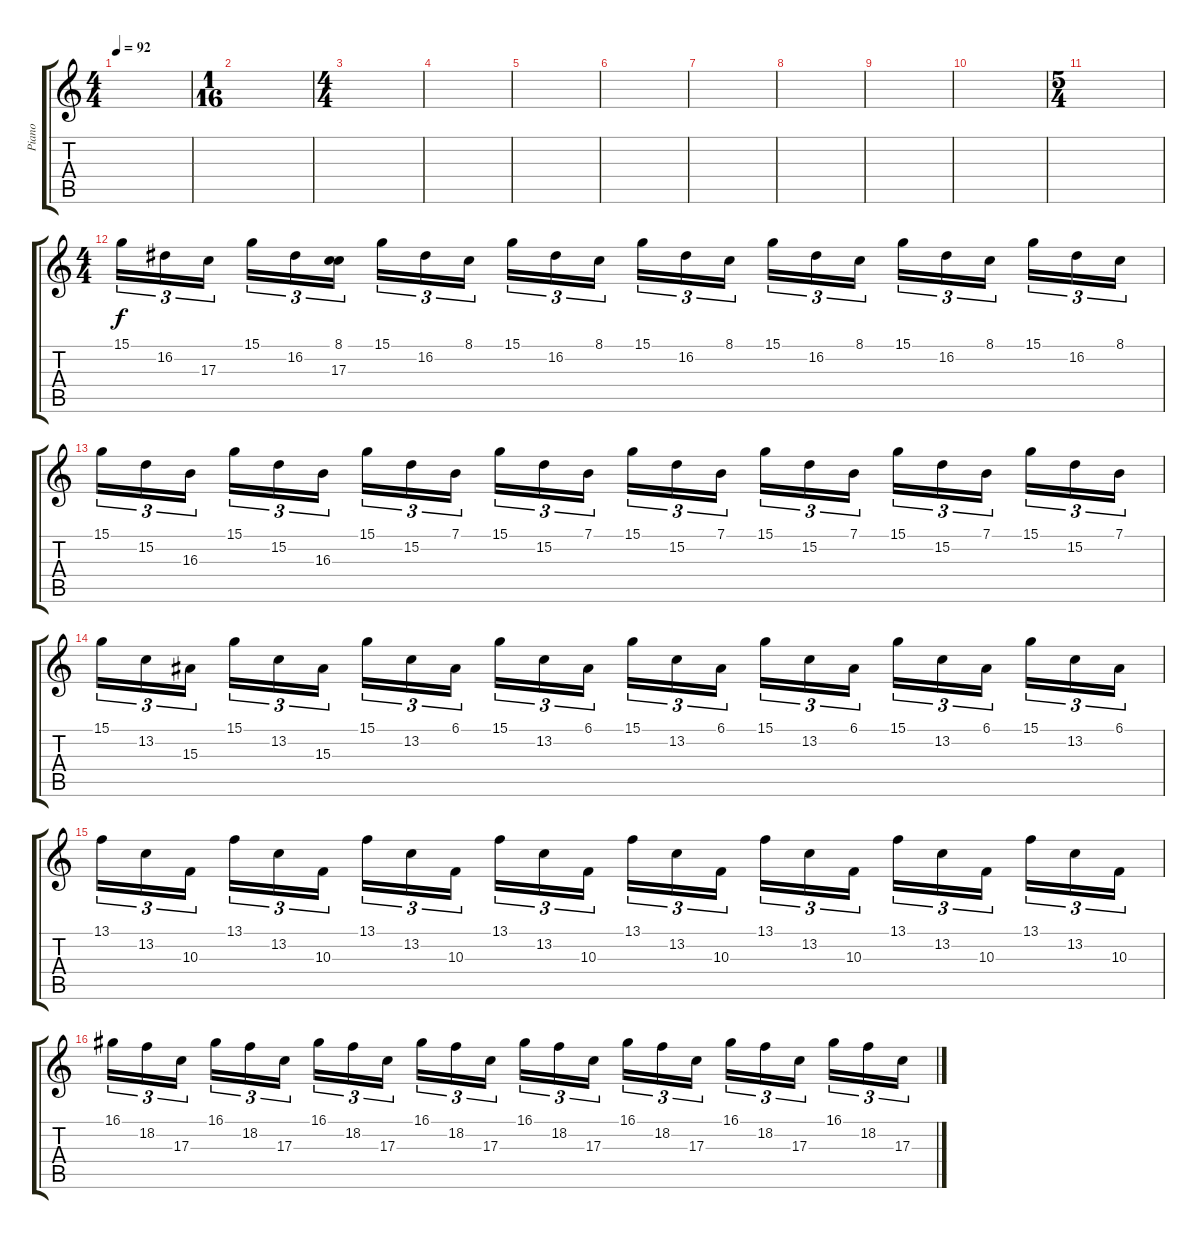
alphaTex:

\track ("Piano" "Piano") {instrument harpsichord}
\staff {score tabs}
\tuning (E4 B3 G3 D3 A2 E2) {hide}
\ts (4 4)
\tempo 92
\clef g2
\ks c
|
\ts (1 16)
|
\ts (4 4)
|
|
|
|
|
|
|
|
\ts (5 4)
|
\ts (4 4)
15.1.16{tu (3 2)} 16.2.16{tu (3 2)} 17.3.16{tu (3 2) beam splitsecondary} 15.1.16{tu (3 2)} 16.2.16{tu (3 2)} (8.1 17.3).16{tu (3 2)} 15.1.16{tu (3 2)} 16.2.16{tu (3 2)} 8.1.16{tu (3 2) beam splitsecondary} 15.1.16{tu (3 2)} 16.2.16{tu (3 2)} 8.1.16{tu (3 2)} 15.1.16{tu (3 2)} 16.2.16{tu (3 2)} 8.1.16{tu (3 2) beam splitsecondary} 15.1.16{tu (3 2)} 16.2.16{tu (3 2)} 8.1.16{tu (3 2)} 15.1.16{tu (3 2)} 16.2.16{tu (3 2)} 8.1.16{tu (3 2) beam splitsecondary} 15.1.16{tu (3 2)} 16.2.16{tu (3 2)} 8.1.16{tu (3 2)} |
15.1.16{tu (3 2)} 15.2.16{tu (3 2)} 16.3.16{tu (3 2) beam splitsecondary} 15.1.16{tu (3 2)} 15.2.16{tu (3 2)} 16.3.16{tu (3 2)} 15.1.16{tu (3 2)} 15.2.16{tu (3 2)} 7.1.16{tu (3 2) beam splitsecondary} 15.1.16{tu (3 2)} 15.2.16{tu (3 2)} 7.1.16{tu (3 2)} 15.1.16{tu (3 2)} 15.2.16{tu (3 2)} 7.1.16{tu (3 2) beam splitsecondary} 15.1.16{tu (3 2)} 15.2.16{tu (3 2)} 7.1.16{tu (3 2)} 15.1.16{tu (3 2)} 15.2.16{tu (3 2)} 7.1.16{tu (3 2) beam splitsecondary} 15.1.16{tu (3 2)} 15.2.16{tu (3 2)} 7.1.16{tu (3 2)} |
15.1.16{tu (3 2)} 13.2.16{tu (3 2)} 15.3.16{tu (3 2) beam splitsecondary} 15.1.16{tu (3 2)} 13.2.16{tu (3 2)} 15.3.16{tu (3 2)} 15.1.16{tu (3 2)} 13.2.16{tu (3 2)} 6.1.16{tu (3 2) beam splitsecondary} 15.1.16{tu (3 2)} 13.2.16{tu (3 2)} 6.1.16{tu (3 2)} 15.1.16{tu (3 2)} 13.2.16{tu (3 2)} 6.1.16{tu (3 2) beam splitsecondary} 15.1.16{tu (3 2)} 13.2.16{tu (3 2)} 6.1.16{tu (3 2)} 15.1.16{tu (3 2)} 13.2.16{tu (3 2)} 6.1.16{tu (3 2) beam splitsecondary} 15.1.16{tu (3 2)} 13.2.16{tu (3 2)} 6.1.16{tu (3 2)} |
13.1.16{tu (3 2)} 13.2.16{tu (3 2)} 10.3.16{tu (3 2) beam splitsecondary} 13.1.16{tu (3 2)} 13.2.16{tu (3 2)} 10.3.16{tu (3 2)} 13.1.16{tu (3 2)} 13.2.16{tu (3 2)} 10.3.16{tu (3 2) beam splitsecondary} 13.1.16{tu (3 2)} 13.2.16{tu (3 2)} 10.3.16{tu (3 2)} 13.1.16{tu (3 2)} 13.2.16{tu (3 2)} 10.3.16{tu (3 2) beam splitsecondary} 13.1.16{tu (3 2)} 13.2.16{tu (3 2)} 10.3.16{tu (3 2)} 13.1.16{tu (3 2)} 13.2.16{tu (3 2)} 10.3.16{tu (3 2) beam splitsecondary} 13.1.16{tu (3 2)} 13.2.16{tu (3 2)} 10.3.16{tu (3 2)} |
16.1.16{tu (3 2)} 18.2.16{tu (3 2)} 17.3.16{tu (3 2) beam splitsecondary} 16.1.16{tu (3 2)} 18.2.16{tu (3 2)} 17.3.16{tu (3 2)} 16.1.16{tu (3 2)} 18.2.16{tu (3 2)} 17.3.16{tu (3 2) beam splitsecondary} 16.1.16{tu (3 2)} 18.2.16{tu (3 2)} 17.3.16{tu (3 2)} 16.1.16{tu (3 2)} 18.2.16{tu (3 2)} 17.3.16{tu (3 2) beam splitsecondary} 16.1.16{tu (3 2)} 18.2.16{tu (3 2)} 17.3.16{tu (3 2)} 16.1.16{tu (3 2)} 18.2.16{tu (3 2)} 17.3.16{tu (3 2) beam splitsecondary} 16.1.16{tu (3 2)} 18.2.16{tu (3 2)} 17.3.16{tu (3 2)}
